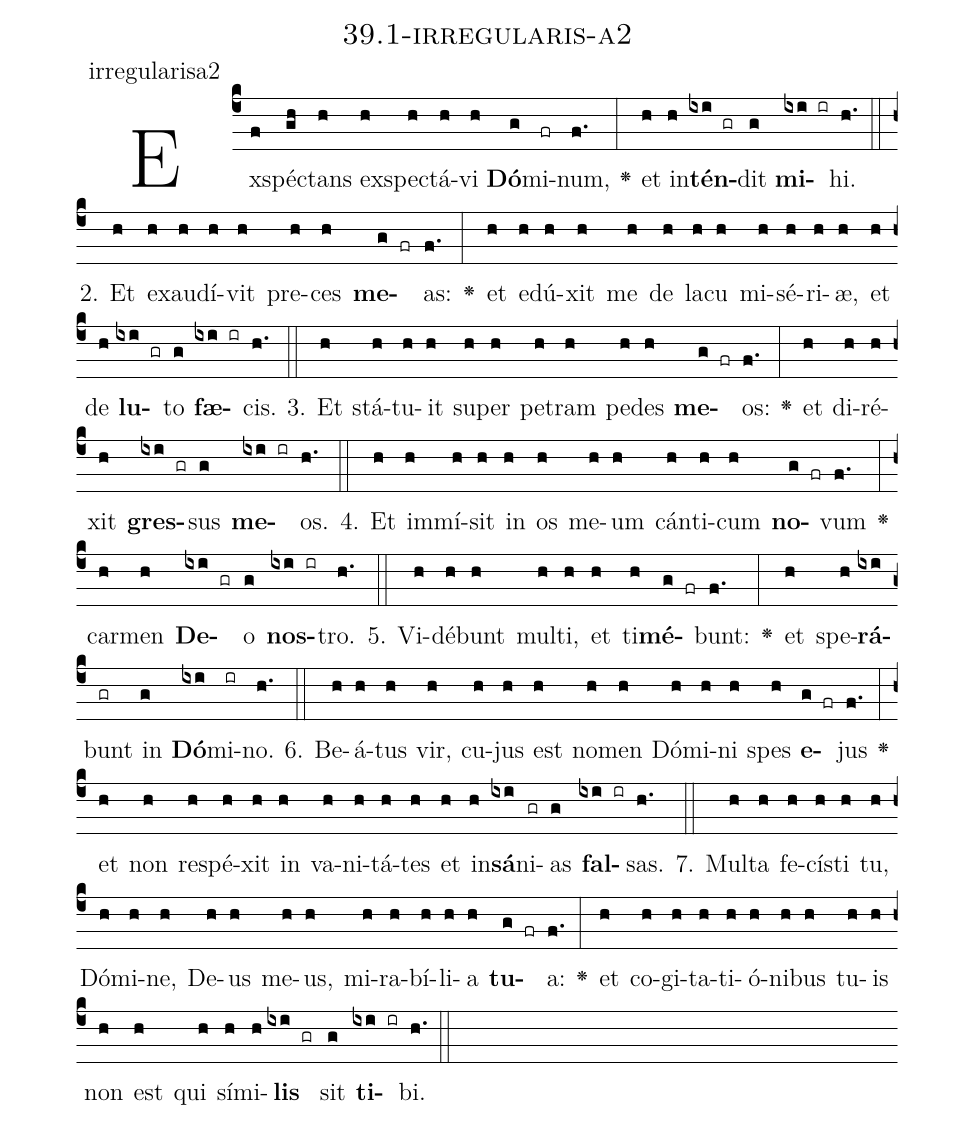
name: 39.1-irregularis-a2;
annotation: irregularisa2;
%%
(c4)Ex(f)spéc(gh)tans(h) ex(h)spec(h)tá(h)vi(h) <b>Dó</b>(g)mi(fr)num,(f.) <v>\greheightstar</v>(:) et(h) in(h)<b>tén</b>(ixi gr)dit(g) <b>mi</b>(ixi ir)hi.(h.) (::)
2. Et(h) ex(h)au(h)dí(h)vit(h) pre(h)ces(h) <b>me</b>(g fr)as:(f.) <v>\greheightstar</v>(:) et(h) e(h)dú(h)xit(h) me(h) de(h) la(h)cu(h) mi(h)sé(h)ri(h)æ,(h) et(h) de(h) <b>lu</b>(ixi gr)to(g) <b>fæ</b>(ixi ir)cis.(h.) (::)
3. Et(h) stá(h)tu(h)it(h) su(h)per(h) pe(h)tram(h) pe(h)des(h) <b>me</b>(g fr)os:(f.) <v>\greheightstar</v>(:) et(h) di(h)ré(h)xit(h) <b>gres</b>(ixi gr)sus(g) <b>me</b>(ixi ir)os.(h.) (::)
4. Et(h) im(h)mí(h)sit(h) in(h) os(h) me(h)um(h) cán(h)ti(h)cum(h) <b>no</b>(g fr)vum(f.) <v>\greheightstar</v>(:) car(h)men(h) <b>De</b>(ixi gr)o(g) <b>nos</b>(ixi ir)tro.(h.) (::)
5. Vi(h)dé(h)bunt(h) mul(h)ti,(h) et(h) ti(h)<b>mé</b>(g fr)bunt:(f.) <v>\greheightstar</v>(:) et(h) spe(h)<b>rá</b>(ixi)bunt(gr) in(g) <b>Dó</b>(ixi)mi(ir)no.(h.) (::)
6. Be(h)á(h)tus(h) vir,(h) cu(h)jus(h) est(h) no(h)men(h) Dó(h)mi(h)ni(h) spes(h) <b>e</b>(g fr)jus(f.) <v>\greheightstar</v>(:) et(h) non(h) re(h)spé(h)xit(h) in(h) va(h)ni(h)tá(h)tes(h) et(h) in(h)<b>sá</b>(ixi)ni(gr)as(g) <b>fal</b>(ixi ir)sas.(h.) (::)
7. Mul(h)ta(h) fe(h)cís(h)ti(h) tu,(h) Dó(h)mi(h)ne,(h) De(h)us(h) me(h)us,(h) mi(h)ra(h)bí(h)li(h)a(h) <b>tu</b>(g fr)a:(f.) <v>\greheightstar</v>(:) et(h) co(h)gi(h)ta(h)ti(h)ó(h)ni(h)bus(h) tu(h)is(h) non(h) est(h) qui(h) sí(h)mi(h)<b>lis</b>(ixi gr) sit(g) <b>ti</b>(ixi ir)bi.(h.) (::)
